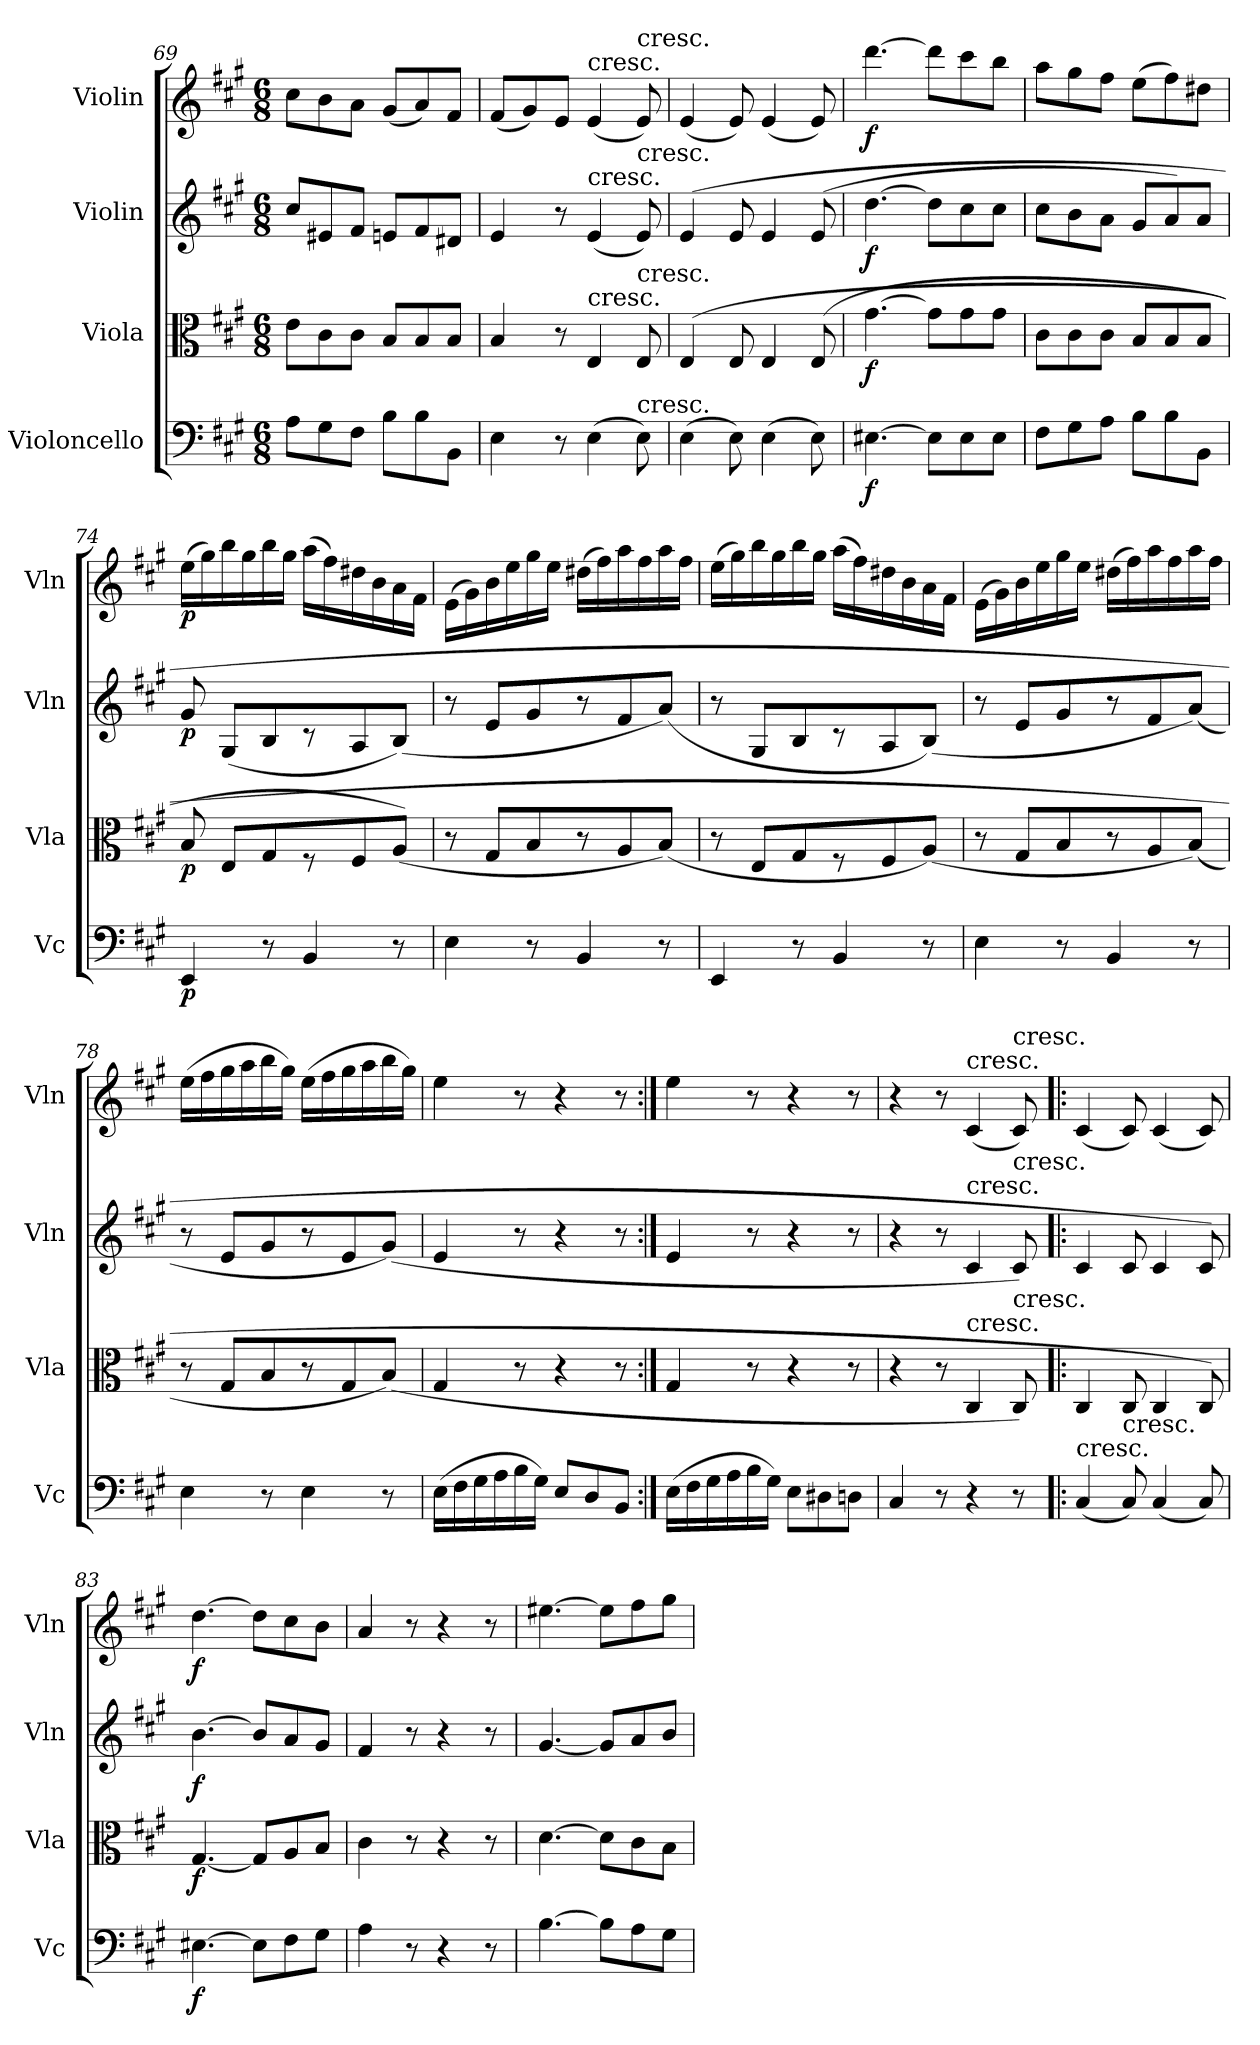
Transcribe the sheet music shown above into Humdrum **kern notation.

**kern	**dynam	**kern	**dynam	**kern	**dynam	**kern	**dynam
*part4	*part4	*part3	*part3	*part2	*part2	*part1	*part1
*staff4	*staff4	*staff3	*staff3	*staff2	*staff2	*staff1	*staff1
*I"Violoncello	*	*I"Viola	*	*I"Violin	*	*I"Violin	*
*I'Vc	*	*I'Vla	*	*I'Vln	*	*I'Vln	*
*clefF4	*	*clefC3	*	*clefG2	*	*clefG2	*
*k[f#c#g#]	*	*k[f#c#g#]	*	*k[f#c#g#]	*	*k[f#c#g#]	*
*A:	*	*A:	*	*A:	*	*A:	*
*M6/8	*	*M6/8	*	*M6/8	*	*M6/8	*
=69	=69	=69	=69	=69	=69	=69	=69
8A\L	.	8e\L	.	8cc#/L	.	8cc#\L	.
8G#\	.	8c#\	.	8e#X/	.	8b\	.
8F#\J	.	8c#\J	.	8f#/J	.	8a\J	.
8B\L	.	8B/L	.	8en/L	.	(8g#/L	.
8B\	.	8B/	.	8f#/	.	8a/)	.
8BB\J	.	8B/J	.	8d#X/J	.	8f#/J	.
=70	=70	=70	=70	=70	=70	=70	=70
4E\	.	4B/	.	4e/	.	(8f#/L	.
.	.	.	.	.	.	8g#/)	.
8r	.	8r	.	8r	.	8e/J	.
!	!	!	!	!	!	!LO:TX:t=cresc.	!
!	!	!	!	!LO:TX:t=cresc.	!	!	!
!	!	!LO:TX:t=cresc.	!	!	!	!	!
(4E\	.	4E/	.	(4e/	.	(4e/	.
!	!	!	!	!	!	!LO:TX:t=cresc.	!
!	!	!	!	!LO:TX:t=cresc.	!	!	!
!	!	!LO:TX:t=cresc.	!	!	!	!	!
!LO:TX:t=cresc.	!	!	!	!	!	!	!
8E\)	.	8E/	.	8e/)	.	8e/)	.
=71	=71	=71	=71	=71	=71	=71	=71
(4E\	.	(4E/	.	(4e/	.	(4e/	.
8E\)	.	8E/	.	8e/	.	8e/)	.
(4E\	.	4E/	.	4e/	.	(4e/	.
8E\)	.	(8E/	.	(8e/	.	8e/)	.
=72	=72	=72	=72	=72	=72	=72	=72
[4.E#X\	f	[4.g#\	f	[4.dd\	f	[4.ddd\	f
8E#\L]	.	8g#\L]	.	8dd\L]	.	8ddd\L]	.
8E#\	.	8g#\	.	8cc#\	.	8ccc#\	.
8E#\J	.	8g#\J	.	8cc#\J	.	8bb\J	.
=73	=73	=73	=73	=73	=73	=73	=73
8F#\L	.	8c#\L	.	8cc#\L	.	8aa\L	.
8G#\	.	8c#\	.	8b\	.	8gg#\	.
8A\J	.	8c#\J	.	8a\J	.	8ff#\J	.
8B\L	.	8B/L	.	8g#/L	.	(8ee\L	.
8B\	.	8B/	.	8a/)	.	8ff#\)	.
8BB\J	.	8B/J	.	8a/J	.	8dd#X\J	.
=74	=74	=74	=74	=74	=74	=74	=74
4EE/	p	8B/	p	8g#/	p	(16ee\LL	p
.	.	.	.	.	.	16gg#\)	.
.	.	8E/L	.	(8G#/L	.	16bb\	.
.	.	.	.	.	.	16gg#\	.
8r	.	8G#/	.	8B/	.	16bb\	.
.	.	.	.	.	.	16gg#\JJ	.
4BB/	.	8r	.	8r	.	(16aa\LL	.
.	.	.	.	.	.	16ff#\)	.
.	.	8F#/	.	8A/	.	16dd#X\	.
.	.	.	.	.	.	16b\	.
8r	.	(8A/J)	.	(8B/J)	.	16a\	.
.	.	.	.	.	.	16f#\JJ	.
=75	=75	=75	=75	=75	=75	=75	=75
4E\	.	8r	.	8r	.	(16e\LL	.
.	.	.	.	.	.	16g#\)	.
.	.	8G#/L	.	8e/L	.	16b\	.
.	.	.	.	.	.	16ee\	.
8r	.	8B/	.	8g#/	.	16gg#\	.
.	.	.	.	.	.	16ee\JJ	.
4BB/	.	8r	.	8r	.	(16dd#X\LL	.
.	.	.	.	.	.	16ff#\)	.
.	.	8A/	.	8f#/	.	16aa\	.
.	.	.	.	.	.	16ff#\	.
8r	.	(8B/J)	.	(8a/J)	.	16aa\	.
.	.	.	.	.	.	16ff#\JJ	.
=76	=76	=76	=76	=76	=76	=76	=76
4EE/	.	8r	.	8r	.	(16ee\LL	.
.	.	.	.	.	.	16gg#\)	.
.	.	8E/L	.	8G#/L	.	16bb\	.
.	.	.	.	.	.	16gg#\	.
8r	.	8G#/	.	8B/	.	16bb\	.
.	.	.	.	.	.	16gg#\JJ	.
4BB/	.	8r	.	8r	.	(16aa\LL	.
.	.	.	.	.	.	16ff#\)	.
.	.	8F#/	.	8A/	.	16dd#X\	.
.	.	.	.	.	.	16b\	.
8r	.	(8A/J)	.	(8B/J)	.	16a\	.
.	.	.	.	.	.	16f#\JJ	.
=77	=77	=77	=77	=77	=77	=77	=77
4E\	.	8r	.	8r	.	(16e\LL	.
.	.	.	.	.	.	16g#\)	.
.	.	8G#/L	.	8e/L	.	16b\	.
.	.	.	.	.	.	16ee\	.
8r	.	8B/	.	8g#/	.	16gg#\	.
.	.	.	.	.	.	16ee\JJ	.
4BB/	.	8r	.	8r	.	(16dd#X\LL	.
.	.	.	.	.	.	16ff#\)	.
.	.	8A/	.	8f#/	.	16aa\	.
.	.	.	.	.	.	16ff#\	.
8r	.	(8B/J)	.	(8a/J)	.	16aa\	.
.	.	.	.	.	.	16ff#\JJ	.
=78	=78	=78	=78	=78	=78	=78	=78
4E\	.	8r	.	8r	.	(16ee\LL	.
.	.	.	.	.	.	16ff#\	.
.	.	8G#/L	.	8e/L	.	16gg#\	.
.	.	.	.	.	.	16aa\	.
8r	.	8B/	.	8g#/	.	16bb\	.
.	.	.	.	.	.	16gg#\JJ)	.
4E\	.	8r	.	8r	.	(16ee\LL	.
.	.	.	.	.	.	16ff#\	.
.	.	8G#/	.	8e/	.	16gg#\	.
.	.	.	.	.	.	16aa\	.
8r	.	(8B/J)	.	(8g#/J)	.	16bb\	.
.	.	.	.	.	.	16gg#\JJ)	.
=79	=79	=79	=79	=79	=79	=79	=79
(16E\LL	.	4G#/	.	4e/	.	4ee\	.
16F#\	.	.	.	.	.	.	.
16G#\	.	.	.	.	.	.	.
16A\	.	.	.	.	.	.	.
16B\	.	8r	.	8r	.	8r	.
16G#\JJ)	.	.	.	.	.	.	.
8E/L	.	4r	.	4r	.	4r	.
8D/	.	.	.	.	.	.	.
8BB/J	.	8r	.	8r	.	8r	.
=80:|!	=80:|!	=80:|!	=80:|!	=80:|!	=80:|!	=80:|!	=80:|!
(16E\LL	.	4G#/	.	4e/	.	4ee\	.
16F#\	.	.	.	.	.	.	.
16G#\	.	.	.	.	.	.	.
16A\	.	.	.	.	.	.	.
16B\	.	8r	.	8r	.	8r	.
16G#\JJ)	.	.	.	.	.	.	.
8E\L	.	4r	.	4r	.	4r	.
8D#X\	.	.	.	.	.	.	.
8Dn\J	.	8r	.	8r	.	8r	.
=81	=81	=81	=81	=81	=81	=81	=81
4C#/	.	4r	.	4r	.	4r	.
8r	.	8r	.	8r	.	8r	.
!	!	!	!	!	!	!LO:TX:t=cresc.	!
!	!	!	!	!LO:TX:t=cresc.	!	!	!
!	!	!LO:TX:t=cresc.	!	!	!	!	!
4r	.	4C#/	.	4c#/	.	(4c#/	.
!	!	!	!	!	!	!LO:TX:t=cresc.	!
!	!	!	!	!LO:TX:t=cresc.	!	!	!
!	!	!LO:TX:t=cresc.	!	!	!	!	!
8r	.	8C#/)	.	8c#/)	.	8c#/)	.
=82!|:	=82!|:	=82!|:	=82!|:	=82!|:	=82!|:	=82!|:	=82!|:
!LO:TX:t=cresc.	!	!	!	!	!	!	!
(4C#/	.	4C#/	.	4c#/	.	(4c#/	.
!LO:TX:t=cresc.	!	!	!	!	!	!	!
8C#/)	.	8C#/	.	8c#/	.	8c#/)	.
(4C#/	.	4C#/	.	4c#/	.	(4c#/	.
8C#/)	.	8C#/)	.	8c#/)	.	8c#/)	.
=83	=83	=83	=83	=83	=83	=83	=83
[4.E#X\	f	[4.G#/	f	[4.b\	f	[4.dd\	f
8E#\L]	.	8G#/L]	.	8b/L]	.	8dd\L]	.
8F#\	.	8A/	.	8a/	.	8cc#\	.
8G#\J	.	8B/J	.	8g#/J	.	8b\J	.
=84	=84	=84	=84	=84	=84	=84	=84
4A\	.	4c#\	.	4f#/	.	4a/	.
8r	.	8r	.	8r	.	8r	.
4r	.	4r	.	4r	.	4r	.
8r	.	8r	.	8r	.	8r	.
=85	=85	=85	=85	=85	=85	=85	=85
[4.B\	.	[4.d\	.	[4.g#/	.	[4.ee#X\	.
8B\L]	.	8d\L]	.	8g#/L]	.	8ee#\L]	.
8A\	.	8c#\	.	8a/	.	8ff#\	.
8G#\J	.	8B\J	.	8b/J	.	8gg#\J	.
=	=	=	=	=	=	=	=
*-	*-	*-	*-	*-	*-	*-	*-
